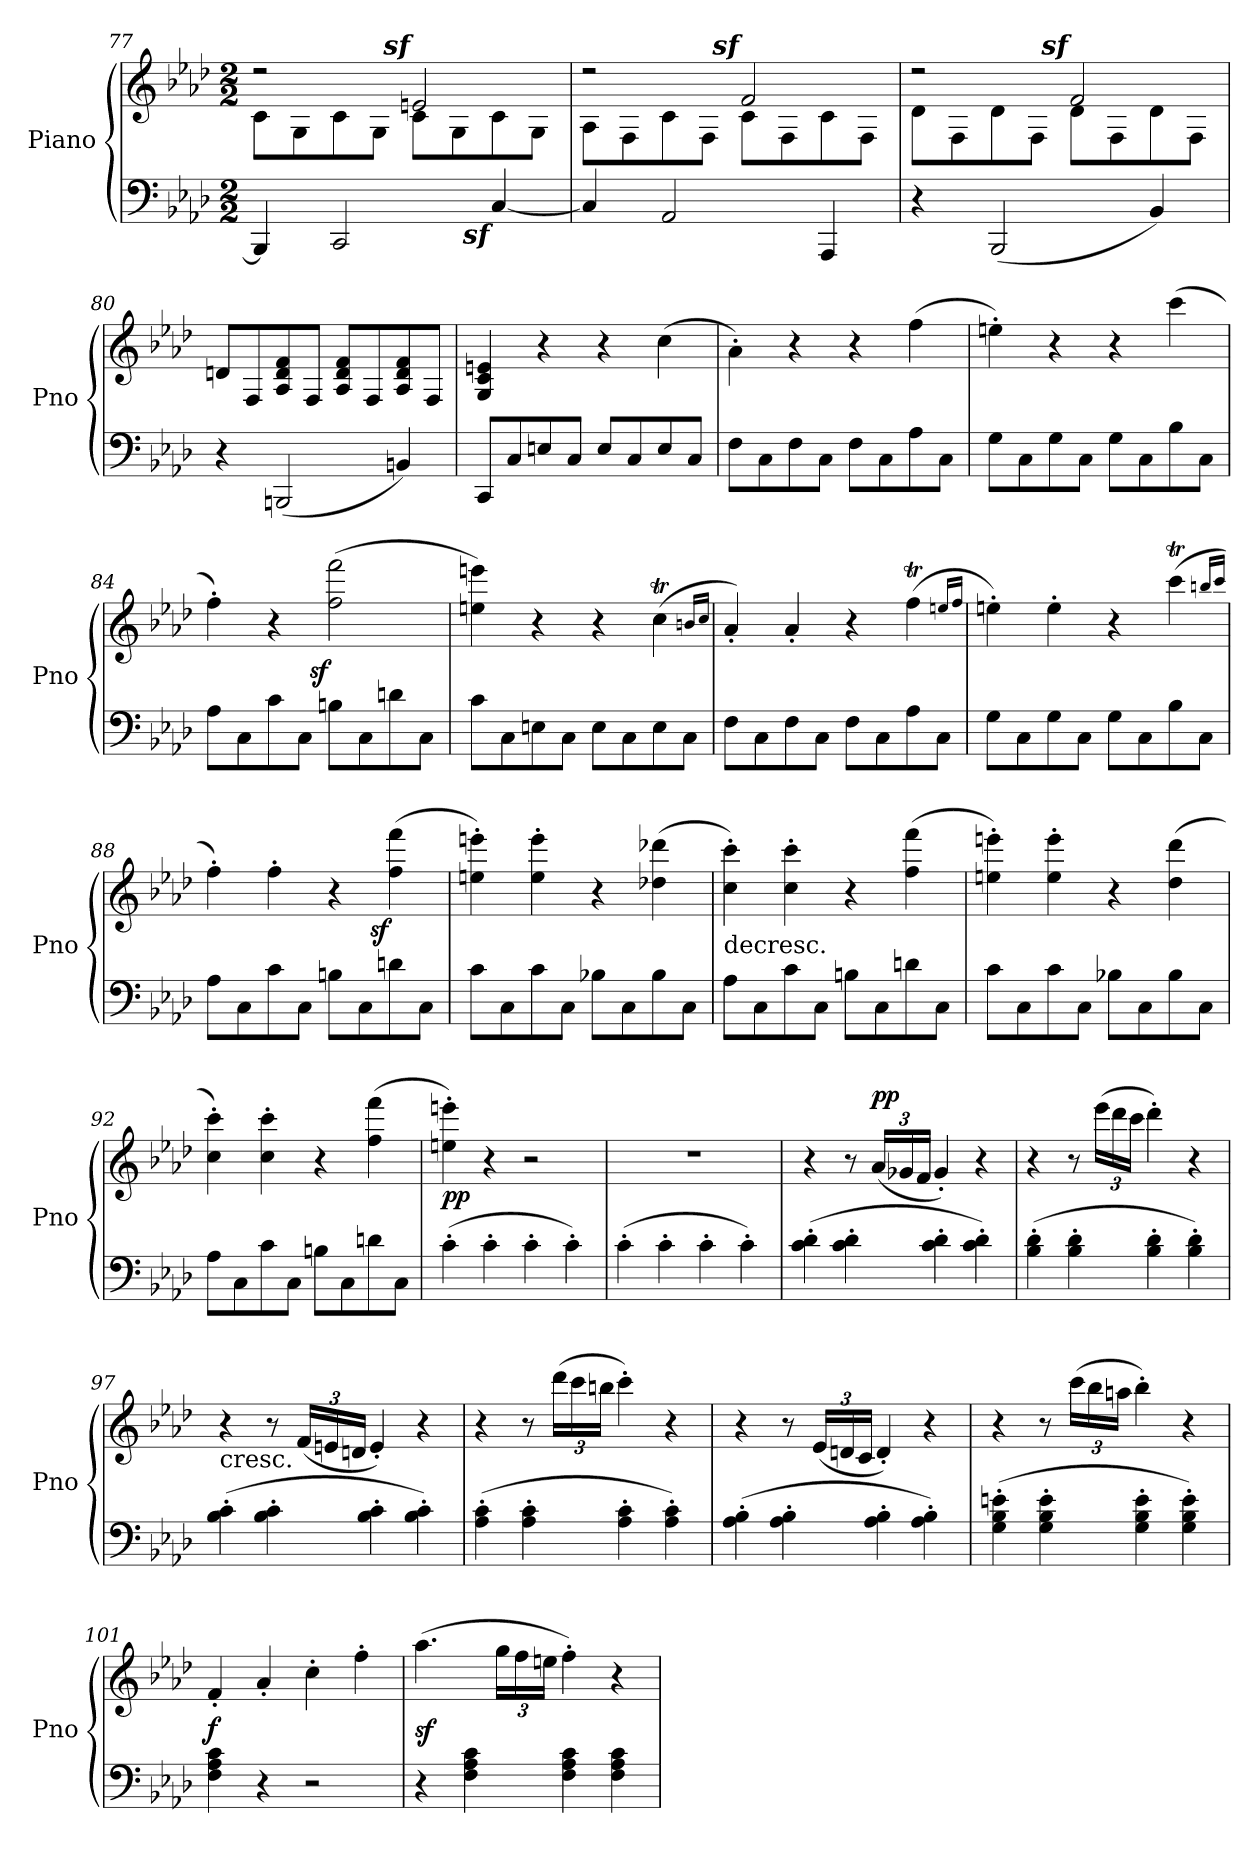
**kern	**kern	**dynam
*part1	*part1	*part1
*staff2	*staff1	*staff1/2
*I"Piano	*	*
*I'Pno	*	*
*clefF4	*clefG2	*
*k[b-e-a-d-]	*k[b-e-a-d-]	*
*f:	*f:	*
*M2/2	*M2/2	*
=77	=77	=77
*	*^	*
4BBB-]	2r	8cL	.
.	.	8G	.
2CC	.	8c	.
.	.	8GJ	.
!	!LO:DY:rj	!	!
.	2enz>	8cL	.
.	.	8G	.
!LO:DY:rj	!	!	!
[4Cz	.	8c	.
.	.	8GJ	.
=78	=78	=78	=78
4C]	2r	8A-L	.
.	.	8F	.
2AA-	.	8c	.
.	.	8FJ	.
!	!LO:DY:rj	!	!
.	2fz>	8cL	.
.	.	8F	.
4AAA-	.	8c	.
.	.	8FJ	.
!!LO:LB:g=z	!!
=79	=79	=79	=79
4r	2r	8d-L	.
.	.	8F	.
(2BBB-	.	8d-	.
.	.	8FJ	.
!	!LO:DY:rj	!	!
.	2fz>	8d-L	.
.	.	8F	.
4BB-)	.	8d-	.
.	.	8FJ	.
*	*v	*v	*
=80	=80	=80
4r	8dnL	.
.	8F	.
(2BBBn	8A- 8d 8f	.
.	8FJ	.
.	8A- 8d 8fL	.
.	8F	.
4BBn)	8A- 8d 8f	.
.	8FJ	.
=81	=81	=81
8CCL	4G 4c 4en	.
8C	.	.
8En	4r	.
8CJ	.	.
8E/L	4r	.
8C/	.	.
8E/	(4cc	.
8C/J	.	.
=82	=82	=82
8FL	4a-'\)	.
8C	.	.
8F	4r	.
8CJ	.	.
8FL	4r	.
8C	.	.
8A-	(4ff	.
8CJ	.	.
=83	=83	=83
8GL	4een')	.
8C	.	.
8G	4r	.
8CJ	.	.
8GL	4r	.
8C	.	.
8B-	(4ccc	.
8CJ	.	.
!!LO:LB:g=z
=84	=84	=84
8A-L	4ff')	.
8C	.	.
8c	4r	.
8CJ	.	.
!	!	!LO:DY:rj
8BnL	(2ff 2fff	sf
8C	.	.
8dn	.	.
8CJ	.	.
=85	=85	=85
8cL	4een 4eeen)	.
8C	.	.
8En	4r	.
8CJ	.	.
8EL	4r	.
8C	.	.
8E	(4cct	.
8CJ	.	.
.	16qbnLL	.
.	16qccJJ	.
=86	=86	=86
8FL	4a-')	.
8C	.	.
8F	4a-'	.
8CJ	.	.
8FL	4r	.
8C	.	.
8A-	(4ffT	.
8CJ	.	.
.	16qeenLL	.
.	16qffJJ	.
=87	=87	=87
8GL	4een')	.
8C	.	.
8G	4ee'	.
8CJ	.	.
8GL	4r	.
8C	.	.
8B-	(4ccct	.
8CJ	.	.
.	16qbbnLL	.
.	16qcccJJ	.
=88	=88	=88
8A-L	4ff')	.
8C	.	.
8c	4ff'	.
8CJ	.	.
8BnL	4r	.
8C	.	.
!	!	!LO:DY:rj
8dn	(4ff 4fff	sf
8CJ	.	.
!!LO:LB:g=z
=89	=89	=89
8cL	4een' 4eeen')	.
8C	.	.
8c	4ee' 4eee'	.
8CJ	.	.
8B-XL	4r	.
8C	.	.
8B-	(4dd-X 4ddd-X	.
8CJ	.	.
=90	=90	=90
!	!LO:TX:c:t=decresc.	!
8A-L	4cc' 4ccc')	.
8C	.	.
8c	4cc' 4ccc'	.
8CJ	.	.
8BnL	4r	.
8C	.	.
8dn	(4ff 4fff	.
8CJ	.	.
=91	=91	=91
8cL	4een' 4eeen')	.
8C	.	.
8c	4ee' 4eee'	.
8CJ	.	.
8B-XL	4r	.
8C	.	.
8B-	(4dd- 4ddd-	.
8CJ	.	.
=92	=92	=92
8A-L	4cc' 4ccc')	.
8C	.	.
8c	4cc' 4ccc'	.
8CJ	.	.
8BnL	4r	.
8C	.	.
8dn	(4ff 4fff	.
8CJ	.	.
=93	=93	=93
(4c'	4een' 4eeen')	pp
4c'	4r	.
4c'	2r	.
4c')	.	.
!!LO:PB:g=z
=94	=94	=94
(4c'	1r	.
4c'	.	.
4c'	.	.
4c')	.	.
=95	=95	=95
(4c' 4d-'	4r	.
4c' 4d-'	8r	.
!	!	!LO:DY:a
.	(24a-LL	pp
.	24g-X	.
.	24fJJ	.
4c' 4d-'	4g-')	.
4c' 4d-')	4r	.
=96	=96	=96
(4B-' 4d-'	4r	.
4B-' 4d-'	8r	.
.	(24eee-LL	.
.	24ddd-	.
.	24cccJJ	.
4B-' 4d-'	4ddd-')	.
4B-' 4d-')	4r	.
=97	=97	=97
!	!LO:TX:c:t=cresc.	!
(4B-' 4c'	4r	.
4B-' 4c'	8r	.
.	(24fLL	.
.	24en	.
.	24dnJJ	.
4B-' 4c'	4e')	.
4B-' 4c')	4r	.
=98	=98	=98
(4A-' 4c'	4r	.
4A-' 4c'	8r	.
.	(24ddd-LL	.
.	24ccc	.
.	24bbnJJ	.
4A-' 4c'	4ccc')	.
4A-' 4c')	4r	.
!!LO:LB:g=z
=99	=99	=99
(4A-' 4B-'	4r	.
4A-' 4B-'	8r	.
.	(24e-LL	.
.	24dn	.
.	24cJJ	.
4A-' 4B-'	4d')	.
4A-' 4B-')	4r	.
=100	=100	=100
(4G' 4B-' 4en'	4r	.
4G' 4B-' 4e'	8r	.
.	(24cccLL	.
.	24bb-	.
.	24aanJJ	.
4G' 4B-' 4e'	4bb-')	.
4G' 4B-' 4e')	4r	.
=101	=101	=101
4F 4A- 4c	4f'	f
4r	4a-'	.
2r	4cc'	.
.	4ff'	.
=102	=102	=102
4r	(4.aa-	sf
4F 4A- 4c	.	.
.	24ggLL	.
.	24ff	.
.	24eenJJ	.
4F 4A- 4c	4ff')	.
4F 4A- 4c	4r	.
=	=	=
*-	*-	*-
